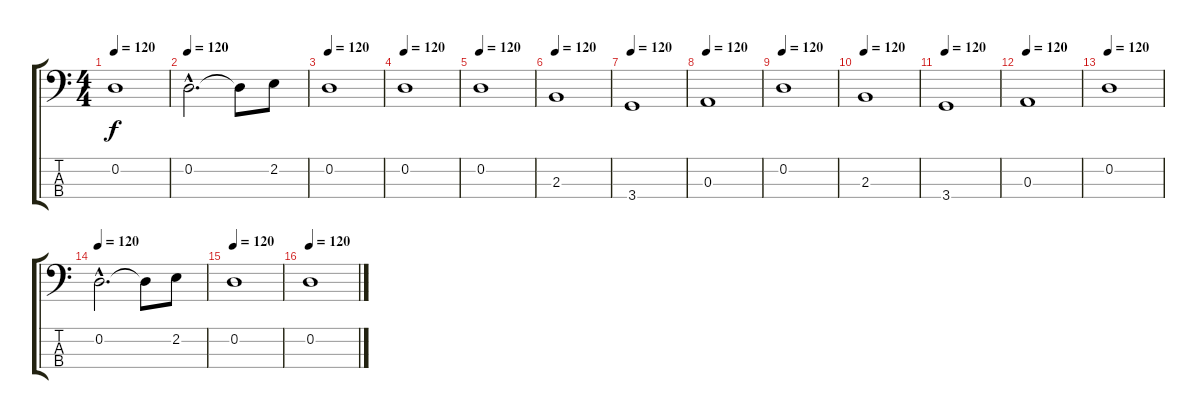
\track "" {instrument electricbasspick}
\staff {score tabs}
\tuning (G2 D2 A1 E1) {hide}
\ts (4 4)
\tempo 120
\clef f4
\ks c
0.2.1{dy f instrument electricbasspick} |
\tempo 120
0.2{hac}.2{d} 0.2{t}.8 2.2.8 |
\tempo 120
0.2.1 |
\tempo 120
0.2.1 |
\tempo 120
0.2.1 |
\tempo 120
2.3.1 |
\tempo 120
3.4.1 |
\tempo 120
0.3.1 |
\tempo 120
0.2.1 |
\tempo 120
2.3.1 |
\tempo 120
3.4.1 |
\tempo 120
0.3.1 |
\tempo 120
0.2.1 |
\tempo 120
0.2{hac}.2{d} 0.2{t}.8 2.2.8 |
\tempo 120
0.2.1 |
\tempo 120
0.2.1
